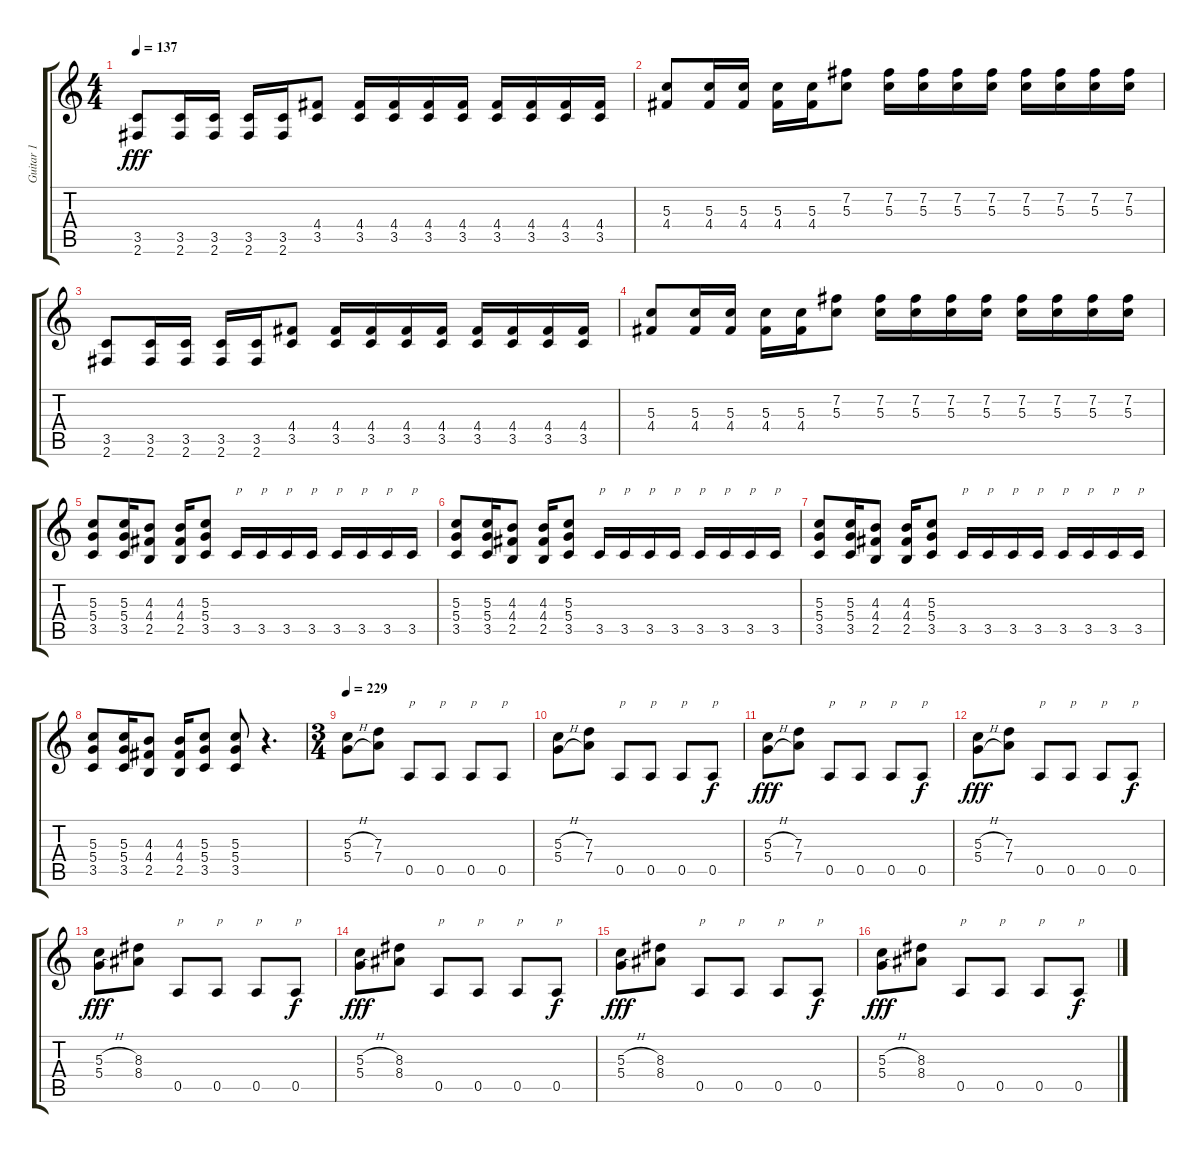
\track ("Guitar 1" "Guitar 1") {instrument distortionguitar}
\staff {score tabs}
\tuning (E4 B3 G3 D3 A2 E2) {hide}
\ts (4 4)
\tempo 137
\clef g2
\ks c
(3.5 2.6).8{dy fff} (3.5 2.6).16 (3.5 2.6).16 (3.5 2.6).16 (3.5 2.6).16 (4.4 3.5).8 (4.4 3.5).16 (4.4 3.5).16 (4.4 3.5).16 (4.4 3.5).16 (4.4 3.5).16 (4.4 3.5).16 (4.4 3.5).16 (4.4 3.5).16 |
(5.3 4.4).8 (5.3 4.4).16 (5.3 4.4).16 (5.3 4.4).16 (5.3 4.4).16 (7.2 5.3).8 (7.2 5.3).16 (7.2 5.3).16 (7.2 5.3).16 (7.2 5.3).16 (7.2 5.3).16 (7.2 5.3).16 (7.2 5.3).16 (7.2 5.3).16 |
(3.5 2.6).8 (3.5 2.6).16 (3.5 2.6).16 (3.5 2.6).16 (3.5 2.6).16 (4.4 3.5).8 (4.4 3.5).16 (4.4 3.5).16 (4.4 3.5).16 (4.4 3.5).16 (4.4 3.5).16 (4.4 3.5).16 (4.4 3.5).16 (4.4 3.5).16 |
(5.3 4.4).8 (5.3 4.4).16 (5.3 4.4).16 (5.3 4.4).16 (5.3 4.4).16 (7.2 5.3).8 (7.2 5.3).16 (7.2 5.3).16 (7.2 5.3).16 (7.2 5.3).16 (7.2 5.3).16 (7.2 5.3).16 (7.2 5.3).16 (7.2 5.3).16 |
(5.3 5.4 3.5).8 (5.3 5.4 3.5).16 (4.3 4.4 2.5).8 (4.3 4.4 2.5).16 (5.3 5.4 3.5).8 3.5.16{txt "p"} 3.5.16{txt "p"} 3.5.16{txt "p"} 3.5.16{txt "p"} 3.5.16{txt "p"} 3.5.16{txt "p"} 3.5.16{txt "p"} 3.5.16{txt "p"} |
(5.3 5.4 3.5).8 (5.3 5.4 3.5).16 (4.3 4.4 2.5).8 (4.3 4.4 2.5).16 (5.3 5.4 3.5).8 3.5.16{txt "p"} 3.5.16{txt "p"} 3.5.16{txt "p"} 3.5.16{txt "p"} 3.5.16{txt "p"} 3.5.16{txt "p"} 3.5.16{txt "p"} 3.5.16{txt "p"} |
(5.3 5.4 3.5).8 (5.3 5.4 3.5).16 (4.3 4.4 2.5).8 (4.3 4.4 2.5).16 (5.3 5.4 3.5).8 3.5.16{txt "p"} 3.5.16{txt "p"} 3.5.16{txt "p"} 3.5.16{txt "p"} 3.5.16{txt "p"} 3.5.16{txt "p"} 3.5.16{txt "p"} 3.5.16{txt "p"} |
(5.3 5.4 3.5).8 (5.3 5.4 3.5).16 (4.3 4.4 2.5).8 (4.3 4.4 2.5).16 (5.3 5.4 3.5).8 (5.3 5.4 3.5).8 r.4{d} |
\ts (3 4)
\tempo 229
(5.3{h} 5.4{h}).8 (7.3 7.4).8 0.5.8{txt "p"} 0.5.8{txt "p"} 0.5.8{txt "p"} 0.5.8{txt "p"} |
(5.3{h} 5.4{h}).8 (7.3 7.4).8 0.5.8{txt "p"} 0.5.8{txt "p"} 0.5.8{txt "p"} 0.5.8{txt "p" dy f} |
(5.3{h} 5.4{h}).8{dy fff} (7.3 7.4).8 0.5.8{txt "p"} 0.5.8{txt "p"} 0.5.8{txt "p"} 0.5.8{txt "p" dy f} |
(5.3{h} 5.4{h}).8{dy fff} (7.3 7.4).8 0.5.8{txt "p"} 0.5.8{txt "p"} 0.5.8{txt "p"} 0.5.8{txt "p" dy f} |
(5.3{h} 5.4{h}).8{dy fff} (8.3 8.4).8 0.5.8{txt "p"} 0.5.8{txt "p"} 0.5.8{txt "p"} 0.5.8{txt "p" dy f} |
(5.3{h} 5.4{h}).8{dy fff} (8.3 8.4).8 0.5.8{txt "p"} 0.5.8{txt "p"} 0.5.8{txt "p"} 0.5.8{txt "p" dy f} |
(5.3{h} 5.4{h}).8{dy fff} (8.3 8.4).8 0.5.8{txt "p"} 0.5.8{txt "p"} 0.5.8{txt "p"} 0.5.8{txt "p" dy f} |
(5.3{h} 5.4{h}).8{dy fff} (8.3 8.4).8 0.5.8{txt "p"} 0.5.8{txt "p"} 0.5.8{txt "p"} 0.5.8{txt "p" dy f}
